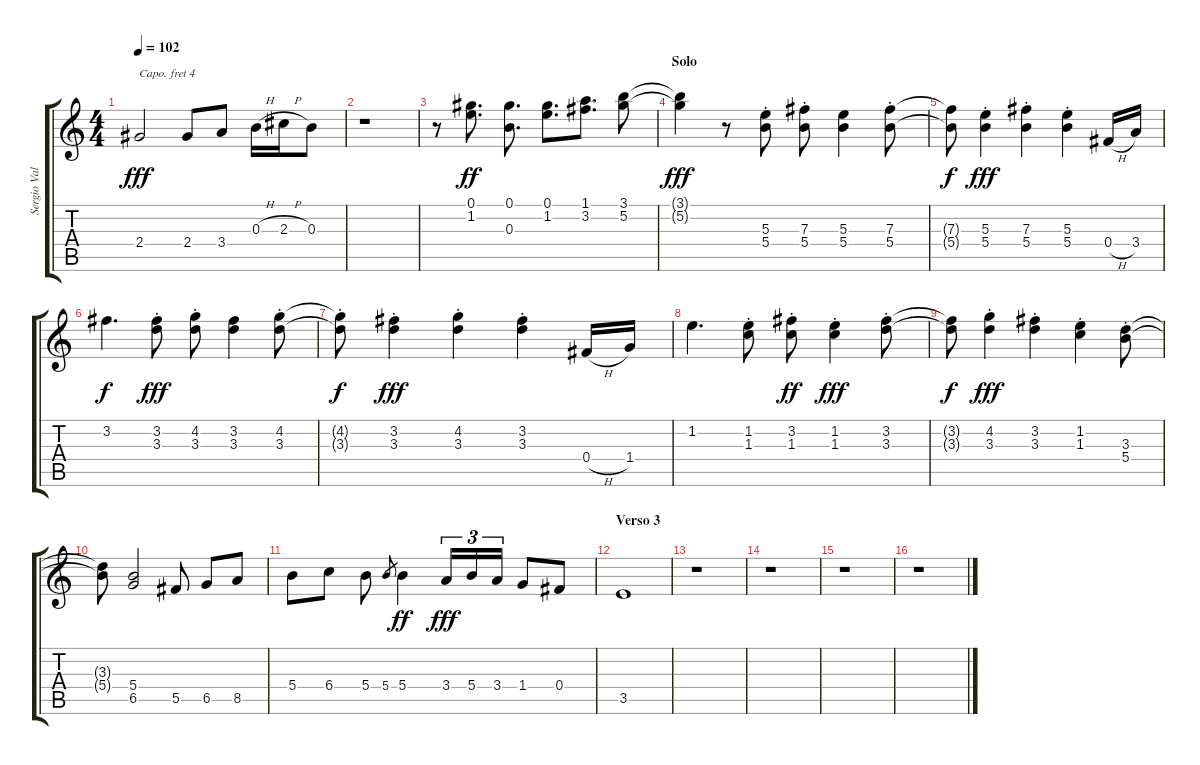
\track ("Sergio Vallín" "Sergio Val") {instrument acousticguitarsteel}
\staff {score tabs}
\capo 4
\tuning (E4 B3 G3 D3 A2 E2) {hide}
\ts (4 4)
\tempo 102
\clef g2
\ks c
2.4.2{dy fff} 2.4.8 3.4.8 0.3{h}.16 2.3{h}.16 0.3.8 |
r.1 |
r.8 (0.1 1.2).8{d dy ff} (0.1 0.3).8{d} (0.1 1.2).8{d} (1.1 3.2).8{d} (3.1 5.2).8 |
\section ("" "Solo")
(3.1{t} 5.2{t}).4{dy fff} r.8 (5.3 5.4{st}).8 (7.3 5.4{st}).8 (5.3 5.4).4 (7.3 5.4{st}).8 |
(7.3{t} 5.4{t}).8{dy f} (5.3 5.4{st}).4{dy fff} (7.3 5.4{st}).4 (5.3 5.4{st}).4 0.4{h}.16 3.4.16 |
3.2.4{d dy f} (3.2 3.3{st}).8{dy fff} (4.2 3.3{st}).8 (3.2 3.3).4 (4.2 3.3{st}).8 |
(4.2{st t} 3.3{t}).8{dy f} (3.2 3.3{st}).4{dy fff} (4.2 3.3{st}).4 (3.2 3.3{st}).4 0.4{h}.16 1.4.16 |
1.2.4{d} (1.2 1.3{st}).8 (3.2 1.3{st}).8{dy ff} (1.2 1.3{st}).4{dy fff} (3.2 3.3{st}).8 |
(3.2{t} 3.3{t}).8{dy f} (4.2 3.3{st}).4{dy fff} (3.2 3.3{st}).4 (1.2 1.3{st}).4 (3.3 5.4{st}).8 |
(3.3{t} 5.4{t}).8 (5.4 6.5).2 5.5.8 6.5.8 8.5.8 |
5.4.8 6.4.8 5.4.8 5.4.8{gr} 5.4.4{dy ff} 3.4.16{tu (3 2) dy fff} 5.4.16{tu (3 2)} 3.4.16{tu (3 2)} 1.4.8 0.4.8 |
\section ("" "Verso 3")
3.5.1 |
r.1 |
r.1 |
r.1 |
r.1
